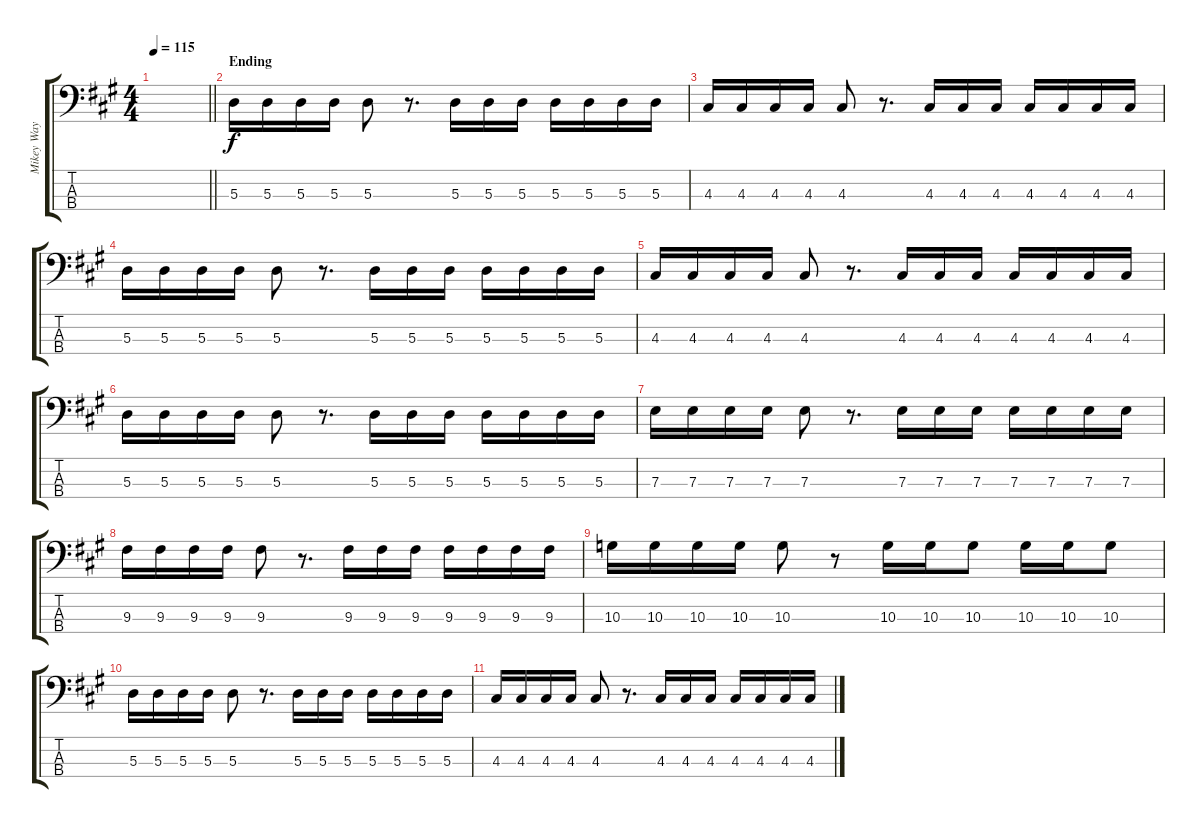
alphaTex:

\track ("Mikey Way" "Mikey Way") {instrument electricbasspick}
\staff {score tabs}
\tuning (G2 D2 A1 E1) {hide}
\ts (4 4)
\tempo 115
\clef f4
\barLineRight lightlight
\ks a
|
\section ("" "Ending")
5.3.16{volume 13} 5.3.16 5.3.16 5.3.16 5.3.8 r.8{d} 5.3.16 5.3.16 5.3.16 5.3.16 5.3.16 5.3.16 5.3.16 |
4.3.16 4.3.16 4.3.16 4.3.16 4.3.8 r.8{d} 4.3.16 4.3.16 4.3.16 4.3.16 4.3.16 4.3.16 4.3.16 |
5.3.16 5.3.16 5.3.16 5.3.16 5.3.8 r.8{d} 5.3.16 5.3.16 5.3.16 5.3.16 5.3.16 5.3.16 5.3.16 |
4.3.16 4.3.16 4.3.16 4.3.16 4.3.8 r.8{d} 4.3.16 4.3.16 4.3.16 4.3.16 4.3.16 4.3.16 4.3.16 |
5.3.16 5.3.16 5.3.16 5.3.16 5.3.8 r.8{d} 5.3.16 5.3.16 5.3.16 5.3.16 5.3.16 5.3.16 5.3.16 |
7.3.16 7.3.16 7.3.16 7.3.16 7.3.8 r.8{d} 7.3.16 7.3.16 7.3.16 7.3.16 7.3.16 7.3.16 7.3.16 |
9.3.16 9.3.16 9.3.16 9.3.16 9.3.8 r.8{d} 9.3.16 9.3.16 9.3.16 9.3.16 9.3.16 9.3.16 9.3.16 |
10.3.16 10.3.16 10.3.16 10.3.16 10.3.8 r.8 10.3.16 10.3.16 10.3.8 10.3.16 10.3.16 10.3.8 |
5.3.16 5.3.16 5.3.16 5.3.16 5.3.8 r.8{d} 5.3.16 5.3.16 5.3.16 5.3.16 5.3.16 5.3.16 5.3.16 |
4.3.16 4.3.16 4.3.16 4.3.16 4.3.8 r.8{d} 4.3.16 4.3.16 4.3.16 4.3.16 4.3.16 4.3.16 4.3.16
